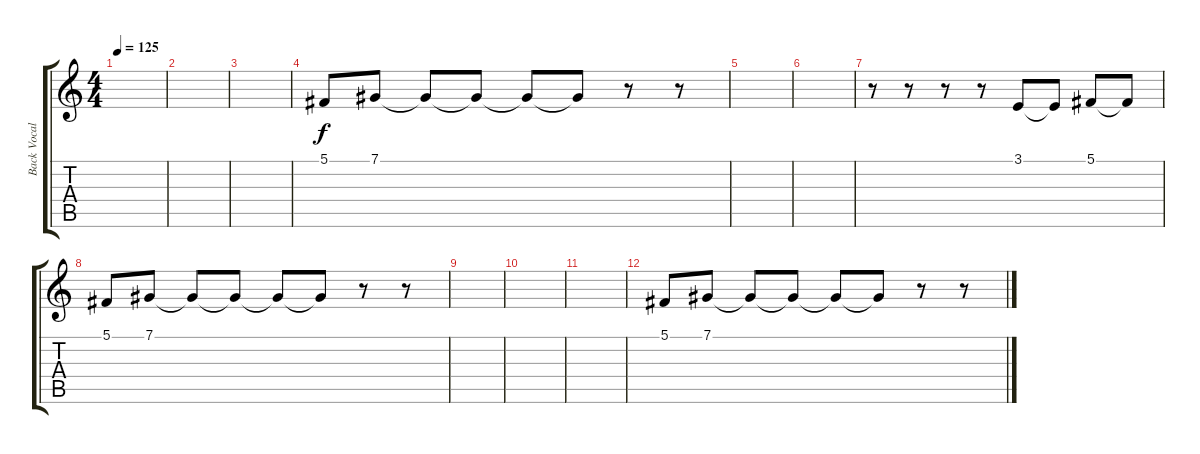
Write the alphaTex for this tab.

\track ("Back Vocal" "Back Vocal") {instrument trumpet}
\staff {score tabs}
\tuning (Db4 Ab3 E3 B2 Gb2 B1) {hide}
\ts (4 4)
\tempo 125
\clef g2
\ks c
|
|
|
5.1.8 7.1.8 7.1{t}.8 7.1{t}.8 7.1{t}.8 7.1{t}.8 r.8 r.8 |
|
|
r.8 r.8 r.8 r.8 3.1.8 3.1{t}.8 5.1.8 5.1{t}.8 |
5.1.8 7.1.8 7.1{t}.8 7.1{t}.8 7.1{t}.8 7.1{t}.8 r.8 r.8 |
|
|
|
5.1.8 7.1.8 7.1{t}.8 7.1{t}.8 7.1{t}.8 7.1{t}.8 r.8 r.8
